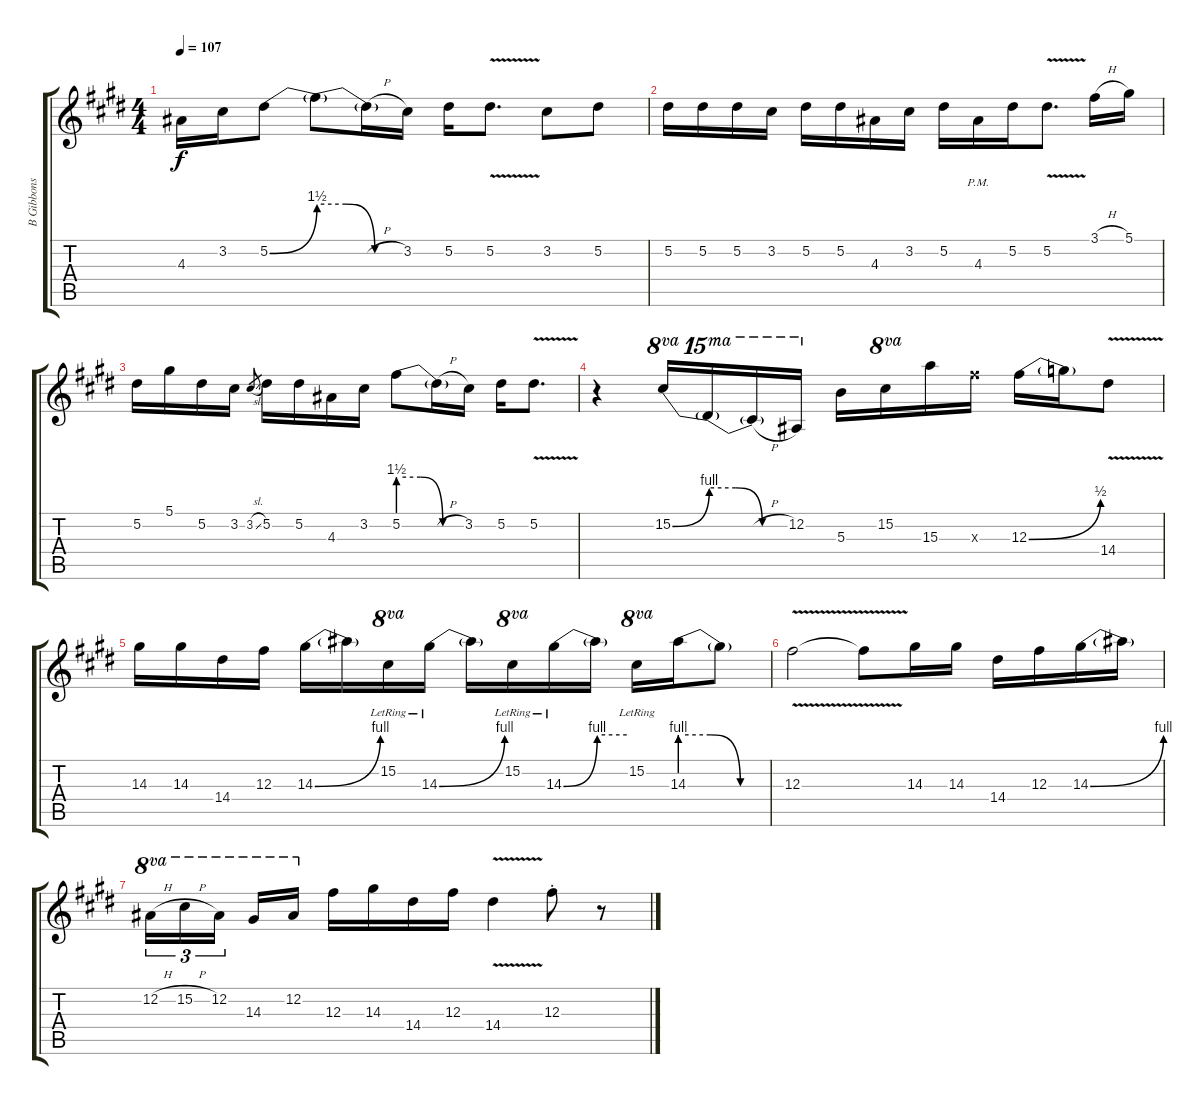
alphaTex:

\track ("B Gibbons" "B Gibbons") {instrument distortionguitar}
\staff {score tabs}
\tuning (Eb4 Bb3 Gb3 Db3 Ab2 Eb2) {hide}
\ts (4 4)
\tempo 107
\clef g2
\ks c#minor
4.3.16{dy f} 3.2.16 5.2{be (bend 0 0 60 6)}.8 5.2{be (custom 0 6 20 6 40 0 60 0) t}.8 5.2{h t}.16 3.2.16 5.2.16 5.2{v}.8{d} 3.2.8 5.2.8 |
\ks e
5.2.16 5.2.16 5.2.16 3.2.16 5.2.16 5.2.16 4.3.16 3.2.16 5.2.16 4.3{pm}.16 5.2.16 5.2{v}.8{d} 3.1{h}.16 5.1.16 |
\ks c#minor
5.2.16 5.1.16 5.2.16 3.2.16 3.2{sl}.8{gr} 5.2.16 5.2.16 4.3.16 3.2.16 5.2{be (custom 0 6 20 6 40 0 60 0)}.8 5.2{h t}.16 3.2.16 5.2.16 5.2{v}.8{d} |
\ks e
r.4 15.2{be (bend 0 0 60 4)}.16{ot 8va} 15.2{be (custom 0 4 20 4 40 0 60 0) t}.16{ot 15ma} 15.2{h t}.16{ot 15ma} 12.2.16{ot 15ma} 5.3.16 15.2.16{ot 8va} 15.3.16 12.3{x}.16 12.3{be (bend 0 0 60 2)}.16 12.3{t}.16 14.4{v}.8 |
\ks c#minor
14.3.16 14.3.16 14.4.16 12.3.16 14.3{be (bend 0 0 60 4)}.16 14.3{t}.16 15.2{lr}.16{ot 8va} 14.3{be (bend 0 0 60 4) lr}.16 14.3{t}.16 15.2{lr}.16{ot 8va} 14.3{be (bend 0 0 60 4) lr}.16 14.3{be (hold 0 4 60 4) t}.16 15.2{lr}.16{ot 8va} 14.3{be (custom 0 4 20 4 40 0 60 0)}.16 14.3{t}.8 |
\ks e
12.3{v}.2 12.3{v t}.8 14.3.16 14.3.16 14.4.16 12.3.16 14.3{be (bend 0 0 60 4)}.16 14.3{t}.16 |
\ks c#minor
12.2{h}.16{tu (3 2) ot 8va} 15.2{h}.16{tu (3 2) ot 8va} 12.2.16{tu (3 2) ot 8va beam splitsecondary} 14.3.16{ot 8va} 12.2.16{ot 8va} 12.3.16 14.3.16 14.4.16 12.3.16 14.4{v}.4 12.3{st}.8 r.8
